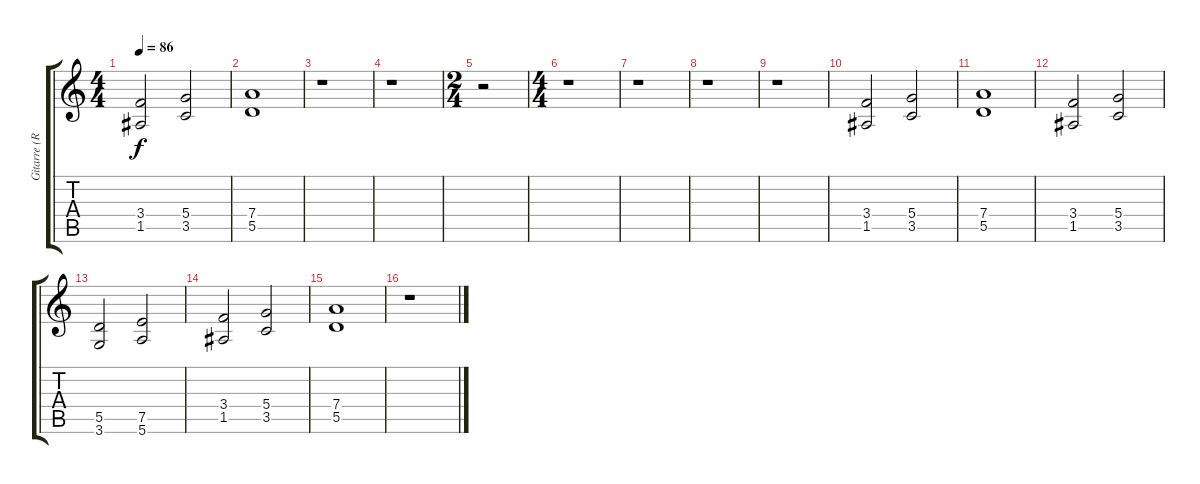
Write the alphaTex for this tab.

\track ("Gitarre (Ref)" "Gitarre (R") {instrument electricguitarmuted}
\staff {score tabs}
\tuning (E4 B3 G3 D3 A2 E2) {hide}
\ts (4 4)
\tempo 86
\clef g2
\ks c
(3.4 1.5).2{dy f} (5.4 3.5).2 |
(7.4 5.5).1 |
r.1 |
r.1 |
\ts (2 4)
r.2 |
\ts (4 4)
r.1 |
r.1 |
r.1 |
r.1 |
(3.4 1.5).2 (5.4 3.5).2 |
(7.4 5.5).1 |
(3.4 1.5).2 (5.4 3.5).2 |
(5.5 3.6).2 (7.5 5.6).2 |
(3.4 1.5).2 (5.4 3.5).2 |
(7.4 5.5).1 |
r.1
